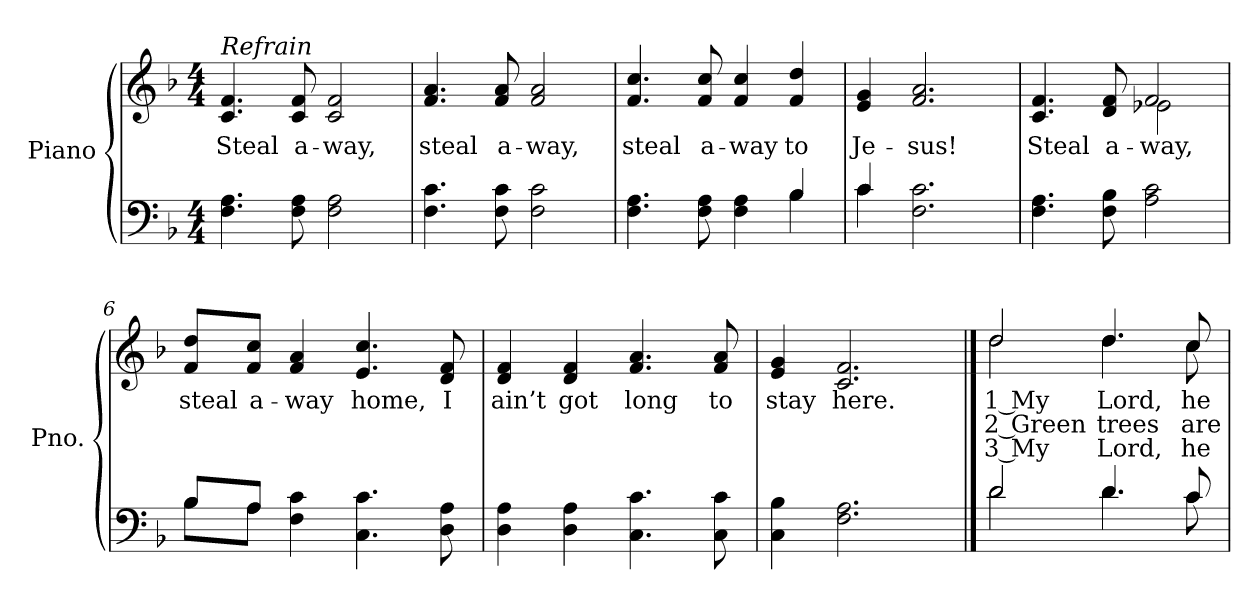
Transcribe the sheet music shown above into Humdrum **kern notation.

**kern	**kern	**text	**text	**text
*part2	*part1	*part1	*part1	*part1
*staff2	*staff1	*staff1	*staff1	*staff1
*I"Piano	*I"Piano	*	*	*
*I'Pno.	*I'Pno.	*	*	*
!!LO:PB:g=z
*clefF4	*clefG2	*	*	*
*k[b-]	*k[b-]	*	*	*
*F:	*F:	*	*	*
*M4/4	*M4/4	*	*	*
=1	=1	=1	=1	=1
!	!LO:TX:a:i:t=Refrain	!	!	!
!	!	!LO:LY:b:color=#000000	!	!
4.Fi\ 4.Ai	4.ci/ 4.fi	Steal	.	.
!	!	!LO:LY:b:color=#000000	!	!
8Fi\ 8Ai	8ci/ 8fi	a-	.	.
!	!	!LO:LY:b:color=#000000	!	!
2Fi\ 2Ai	2ci/ 2fi	-way,	.	.
=2	=2	=2	=2	=2
!	!	!LO:LY:b:color=#000000	!	!
4.Fi\ 4.ci	4.fi/ 4.ai	steal	.	.
!	!	!LO:LY:b:color=#000000	!	!
8Fi\ 8ci	8fi/ 8ai	a-	.	.
!	!	!LO:LY:b:color=#000000	!	!
2Fi\ 2ci	2fi/ 2ai	-way,	.	.
=3	=3	=3	=3	=3
*^	*	*	*	*
!	!	!	!LO:LY:b:color=#000000	!	!
4.Fi\ 4.Ai	2.ryy	4.fi/ 4.cci	steal	.	.
!	!	!	!LO:LY:b:color=#000000	!	!
8Fi\ 8Ai	.	8fi/ 8cci	a-	.	.
!	!	!	!LO:LY:b:color=#000000	!	!
4Fi\ 4Ai	.	4fi/ 4cci	-way	.	.
!	!	!	!LO:LY:b:color=#000000	!	!
4B-i/	4B-i\	4fi/ 4ddi	to	.	.
=4	=4	=4	=4	=4	=4
!	!	!	!LO:LY:b:color=#000000	!	!
4ci/	4ci\	4ei/ 4gi	Je-	.	.
!	!	!	!LO:LY:b:color=#000000	!	!
2.Fi\ 2.ci	2.ryy	2.fi/ 2.ai	-sus!	.	.
*v	*v	*	*	*	*
!!LO:LB:g=z
=5	=5	=5	=5	=5
*^	*	*	*	*
!	!	!	!LO:LY:b:color=#000000	!	!
*v	*v	*^	*	*	*
4.Fi\ 4.Ai	4.ci/ 4.fi	2ryy	Steal	.	.
!	!	!	!LO:LY:b:color=#000000	!	!
8Fi\ 8B-i	8di/ 8fi	.	a-	.	.
!	!	!	!LO:LY:b:color=#000000	!	!
2Ai\ 2ci	2fi/	2e-Xi\	-way,	.	.
*	*v	*v	*	*	*
=6	=6	=6	=6	=6
*^	*	*	*	*
*	*	*^	*	*	*
!	!	!	!	!LO:LY:b:color=#000000	!	!
*	*	*v	*v	*	*	*
8B-i/L	8B-i\L	8fi/ 8ddi/L	steal	.	.
!	!	!	!LO:LY:b:color=#000000	!	!
8Ai/J	8Ai\J	8fi/ 8cci/J	a-	.	.
!	!	!	!LO:LY:b:color=#000000	!	!
4Fi\ 4ci	2.ryy	4fi/ 4ai	-way	.	.
!	!	!	!LO:LY:b:color=#000000	!	!
4.Ci\ 4.ci	.	4.ei/ 4.cci	home,	.	.
!	!	!	!LO:LY:b:color=#000000	!	!
8Di\ 8Ai	.	8di/ 8fi	I	.	.
*v	*v	*	*	*	*
=7	=7	=7	=7	=7
!	!	!LO:LY:b:color=#000000	!	!
4Di\ 4Ai	4di/ 4fi	ain’t	.	.
!	!	!LO:LY:b:color=#000000	!	!
4Di\ 4Ai	4di/ 4fi	got	.	.
!	!	!LO:LY:b:color=#000000	!	!
4.Ci\ 4.ci	4.fi/ 4.ai	long	.	.
!	!	!LO:LY:b:color=#000000	!	!
8Ci\ 8ci	8fi/ 8ai	to	.	.
=8	=8	=8	=8	=8
!	!	!LO:LY:b:color=#000000	!	!
4Ci\ 4B-i	4ei/ 4gi	stay	.	.
!	!	!LO:LY:b:color=#000000	!	!
2.Fi\ 2.Ai	2.ci/ 2.fi	here.	.	.
!!LO:LB:g=z
==9	==9	==9	==9	==9
*^	*	*	*	*
!	!	!	!LO:LY:b:color=#000000	!LO:LY:b:color=#000000	!LO:LY:b:color=#000000
*	*	*^	*	*	*
2di/	2di\	2ddi/	2ddi\	1 My	2 Green	3 My
!	!	!	!	!LO:LY:b:color=#000000	!LO:LY:b:color=#000000	!LO:LY:b:color=#000000
4.di/	4.di\	4.ddi/	4.ddi\	Lord,	trees	Lord,
!	!	!	!	!LO:LY:b:color=#000000	!LO:LY:b:color=#000000	!LO:LY:b:color=#000000
8ci/	8ci\	8cci/	8cci\	he	are	he
*v	*v	*	*	*	*	*
*	*v	*v	*	*	*
=	=	=	=	=
*-	*-	*-	*-	*-
